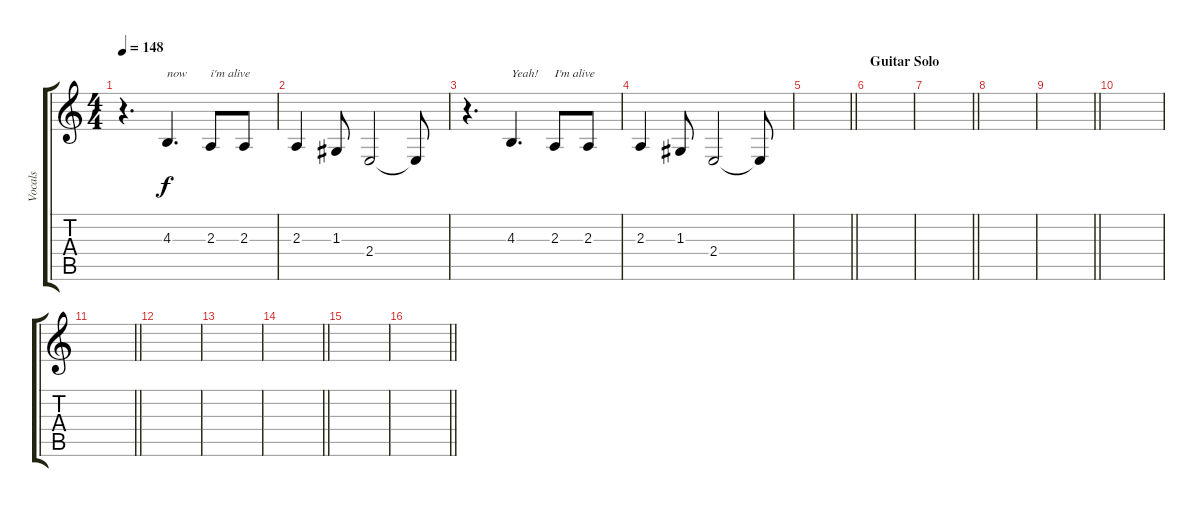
\track ("Vocals" "Vocals") {instrument tenorsax}
\staff {score tabs}
\tuning (E4 B3 G3 D3 A2 E2) {hide}
\ts (4 4)
\tempo 148
\clef g2
\ks c
r.4{d dy f} 4.3.4{d txt "now"} 2.3.8{txt "i'm alive"} 2.3.8 |
2.3.4 1.3.8 2.4.2 2.4{t}.8 |
r.4{d} 4.3.4{d txt "Yeah!"} 2.3.8{txt "I'm alive"} 2.3.8 |
2.3.4 1.3.8 2.4.2 2.4{t}.8 |
\barLineRight lightlight
|
\section ("" "Guitar Solo")
|
\barLineRight lightlight
|
|
\barLineRight lightlight
|
|
\barLineRight lightlight
|
|
|
\barLineRight lightlight
|
|
\barLineRight lightlight
